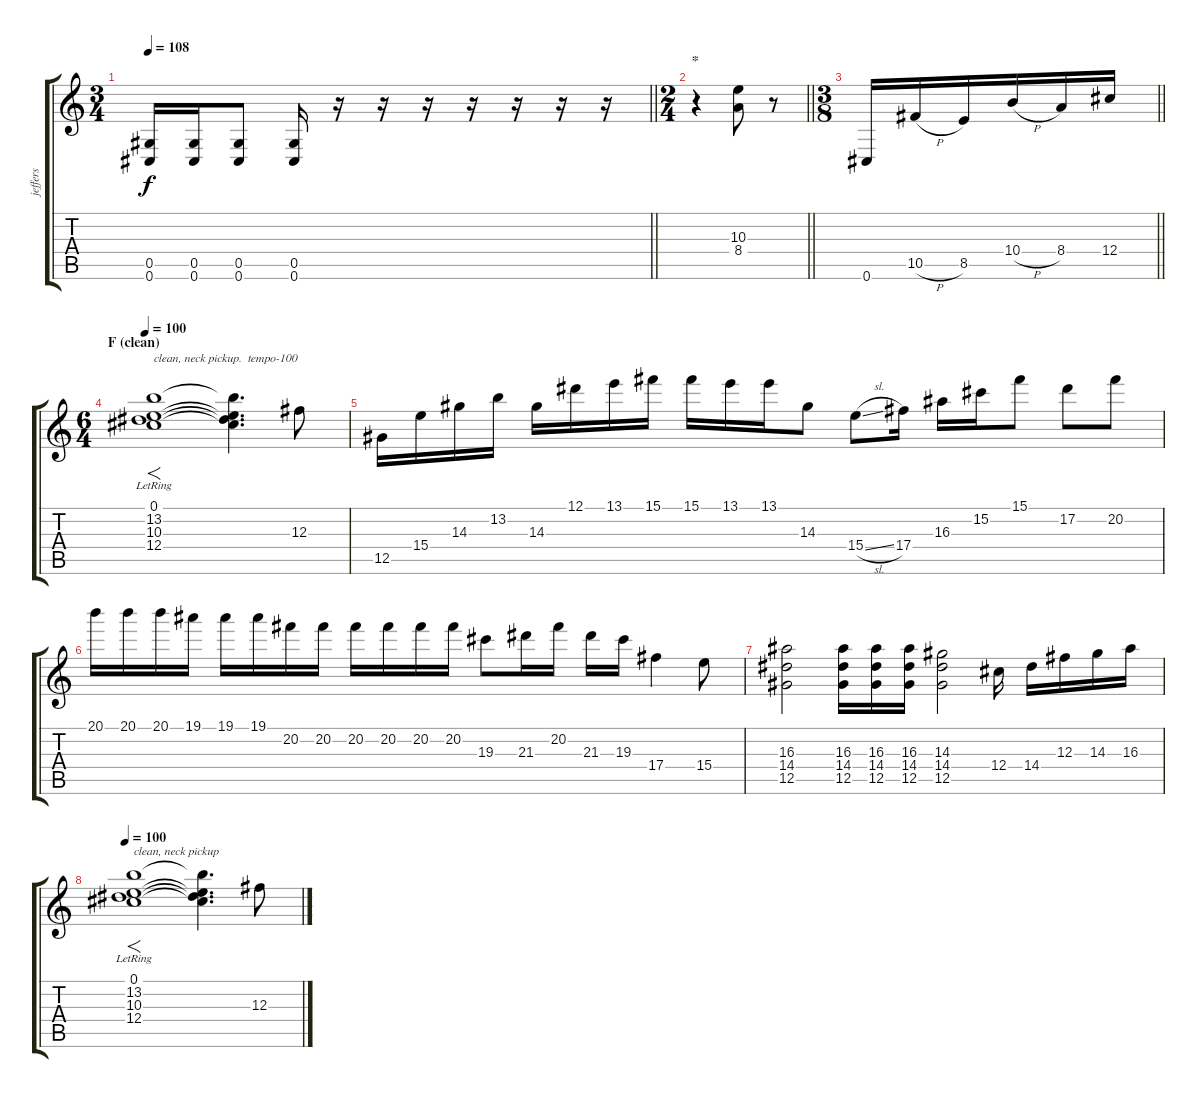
\track ("jeffers" "jeffers") {instrument distortionguitar}
\staff {score tabs}
\tuning (Eb4 Bb3 Gb3 Db3 Ab2 Db2) {hide}
\ts (3 4)
\tempo 108
\clef g2
\barLineRight lightlight
\ks c
(0.5 0.6).16{dy f} (0.5 0.6).16 (0.5 0.6).8 (0.5 0.6).16 r.16 r.16 r.16 r.16 r.16 r.16 r.16 |
\ts (2 4)
\section ("" "*")
\barLineRight lightlight
r.4 (10.3 8.4).8 r.8 |
\ts (3 8)
\barLineRight lightlight
0.6.16 10.5{h}.16 8.5.16 10.4{h}.16 8.4.16 12.4.16 |
\ts (6 4)
\section ("" "F (clean)")
\tempo 100
(0.1{lr} 13.2{lr} 10.3{lr} 12.4{lr}).1{f txt "clean, neck pickup.  tempo-100" volume 9 instrument electricguitarjazz} (0.1{t} 13.2{t} 10.3{t} 12.4{t}).4{d} 12.3.8 |
12.5.16 15.4.16 14.3.16 13.2.16 14.3.16 12.1.16 13.1.16 15.1.16 15.1.16 13.1.16 13.1.16 14.3.8 15.4{sl}.8 17.4.16 16.3.16 15.2.16 15.1.8 17.2.8 20.2.8 |
20.1.16 20.1.16 20.1.16 19.1.16 19.1.16 19.1.16 20.2.16 20.2.16 20.2.16 20.2.16 20.2.16 20.2.16 19.3.8 21.3.16 20.2.16 21.3.16 19.3.16 17.4.4 15.4.8 |
(16.3 14.4 12.5).2 (16.3 14.4 12.5).16 (16.3 14.4 12.5).16 (16.3 14.4 12.5).16 (14.3 14.4 12.5).2 12.4.16 14.4.16 12.3.16 14.3.16 16.3.16 |
\tempo 100
(0.1{lr} 13.2{lr} 10.3{lr} 12.4{lr}).1{f txt "clean, neck pickup" volume 9 instrument electricguitarjazz} (0.1{t} 13.2{t} 10.3{t} 12.4{t}).4{d} 12.3.8
